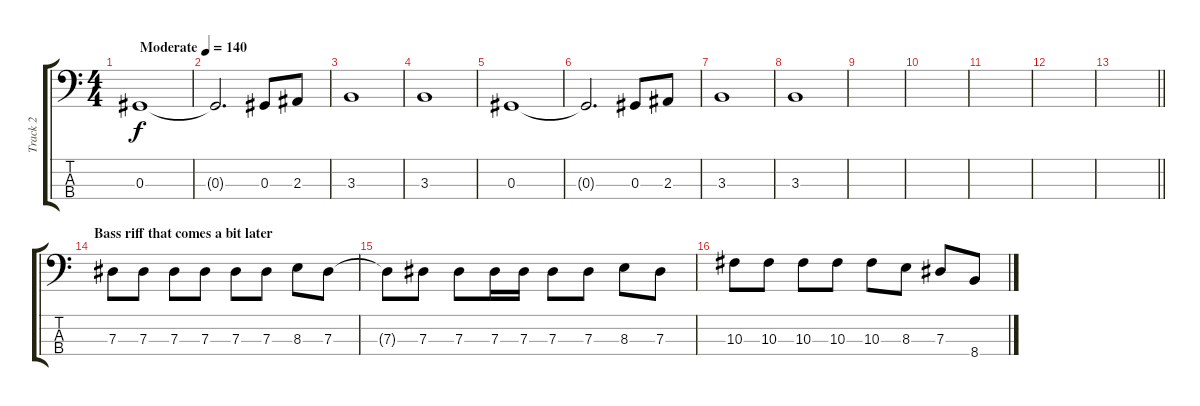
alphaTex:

\track ("Track 2" "Track 2") {instrument electricbassfinger}
\staff {score tabs}
\tuning (Gb2 Db2 Ab1 Eb1) {hide}
\ts (4 4)
\tempo (140 "Moderate")
\clef f4
\ks c
0.3.1{dy f instrument electricbassfinger} |
0.3{t}.2{d} 0.3.8 2.3.8 |
3.3.1 |
3.3.1 |
0.3.1 |
0.3{t}.2{d} 0.3.8 2.3.8 |
3.3.1 |
3.3.1 |
|
|
|
|
\barLineRight lightlight
|
\section ("" "Bass riff that comes a bit later")
7.3.8 7.3.8 7.3.8 7.3.8 7.3.8 7.3.8 8.3.8 7.3.8 |
7.3{t}.8 7.3.8 7.3.8 7.3.16 7.3.16 7.3.8 7.3.8 8.3.8 7.3.8 |
10.3.8 10.3.8 10.3.8 10.3.8 10.3.8 8.3.8 7.3.8 8.4.8
